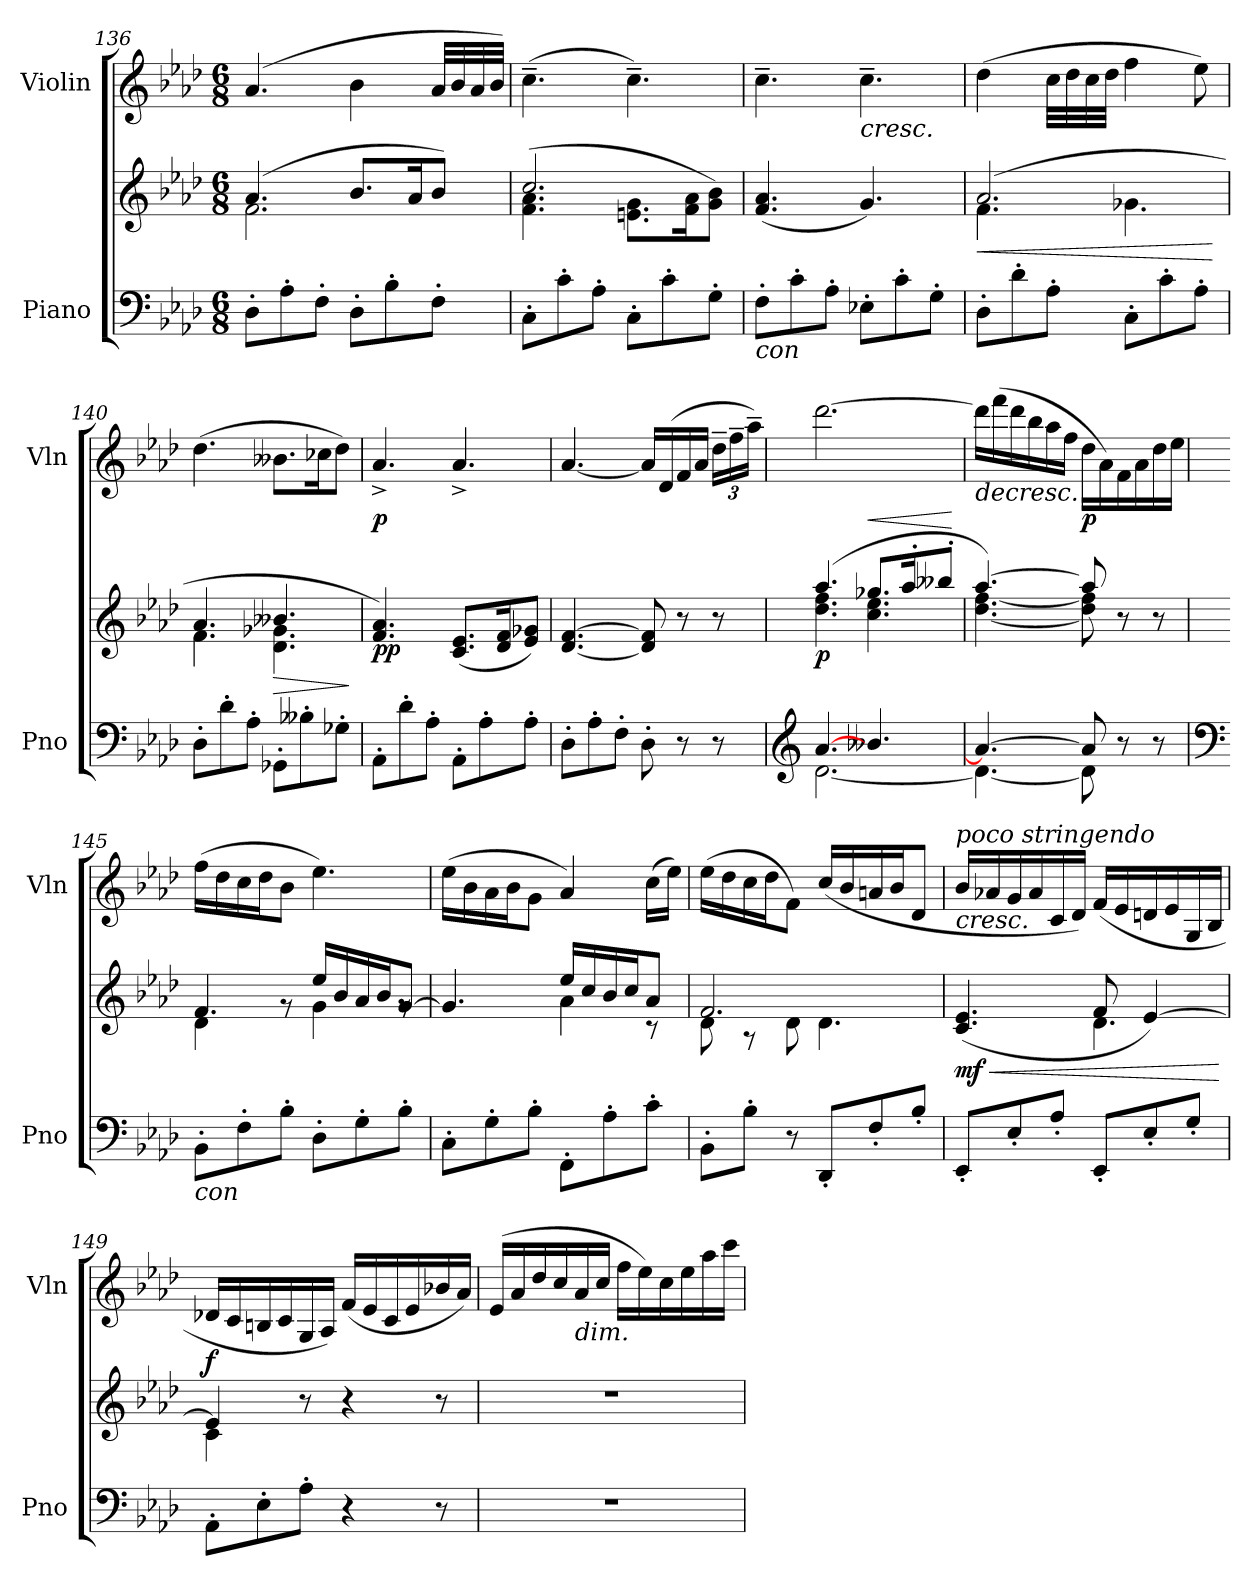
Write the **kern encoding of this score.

**kern	**kern	**dynam	**kern	**dynam
*part2	*part2	*part2	*part1	*part1
*staff3	*staff2	*staff2/3	*staff1	*staff1
*I"Piano	*	*	*I"Violin	*
*I'Pno	*	*	*I'Vln	*
*clefF4	*clefG2	*	*clefG2	*
*k[b-e-a-d-]	*k[b-e-a-d-]	*	*k[b-e-a-d-]	*
*M6/8	*M6/8	*	*M6/8	*
=136	=136	=136	=136	=136
*	*^	*	*	*
8D-'\L	(>4.a-/	2.f\	.	(>4.a-/	.
8A-'\	.	.	.	.	.
8F'\J	.	.	.	.	.
8D-'\L	8.b-/L	.	.	4b-\	.
8B-'\	.	.	.	.	.
.	16a-/K	.	.	.	.
8F'\J	8b-/J)	.	.	32a-/LLL	.
.	.	.	.	32b-/	.
.	.	.	.	32a-/	.
.	.	.	.	32b-/JJJ)	.
!!LO:LB:g=z
=137	=137	=137	=137	=137	=137
8C'\L	(<4.f\ 4.a-\	2.cc/	.	(>4.cc~\	.
8c'\	.	.	.	.	.
8A-'\J	.	.	.	.	.
8C'\L	8.en\ 8.g\L	.	.	4.cc~\)	.
8c'\	.	.	.	.	.
.	16f\ 16a-\K	.	.	.	.
8G'\J	8g\ 8b-\J)	.	.	.	.
*	*v	*v	*	*	*
=138	=138	=138	=138	=138
!LO:TX:b:i:t=con	!	!	!	!
8F'\L	(<4.f/ 4.a-/	.	4.cc~\	.
8c'\	.	.	.	.
8A-'\J	.	.	.	.
!	!	!	!	!LO:HP:b
8E-X'\L	4.g/)	.	4.cc~\	<
8c'\	.	.	.	.
8G'\J	.	.	.	.
=139	=139	=139	=139	=139
!	!	!LO:HP:b	!	!
*	*^	*	*	*
8D-'\L	(>2.a-/	4.f\	<	(>4dd-\	.
8d-'\	.	.	.	.	.
8A-'\J	.	.	.	32cc\LLL	.
.	.	.	.	32dd-\	.
.	.	.	.	32cc\	.
.	.	.	.	32dd-\JJJ	.
8C'\L	.	4.g-X\	.	4ff\	.
8c'\	.	.	.	.	.
8A-'\J	.	.	.	8ee-\)	.
*	*v	*v	*	*	*
.	.	[	.	.
=140	=140	=140	=140	=140
*	*^	*	*	*
8D-'\L	(>4.a-/	4.f\)	.	(>4.dd-\	.
8d-'\	.	.	.	.	.
8A-'\J	.	.	.	.	.
!	!	!	!LO:HP:b	!	!
8GG-X'\L	4.b--X/	4.d-\ 4.g-X\	>	8.b--X\L	.
8B--X'\	.	.	.	.	.
.	.	.	.	16cc-X\K	.
8G-X'\J	.	.	.	8dd-\J)	.
*	*v	*v	*	*	*
.	.	]	.	.
=141	=141	=141	=141	=141
!	!	!LO:DY:b	!	!LO:DY:b
8AA-'\L	4.f/ 4.a-/)	pp	4.a-^/	p
8d-'\	.	.	.	.
8A-'\J	.	.	.	.
8AA-'\L	(<8.c/ 8.e-/L	.	4.a-^/	.
8A-'\	.	.	.	.
.	16d-/ 16f/K	.	.	.
8A-'\J	8e-/ 8g-X/J)	.	.	.
=142	=142	=142	=142	=142
8D-'\L	[4.d-/ [4.f/	.	[4.a-/	.
8A-'\	.	.	.	.
8F'\J	.	.	.	.
8D-'\	8d-/] 8f/]	.	16a-/LL]	.
.	.	.	(>16d-/	.
8r	8r	.	16f/	.
.	.	.	16a-/JJ	.
*	*	*	*Xbrackettup	*
8r	8r	.	24dd-~\LL	.
.	.	.	24ff~\	.
.	.	.	24aa-~\JJ)	.
=143	=143	=143	=143	=143
*clefG2	*	*	*	*
*^	*^	*	*^	*
!	!	!	!	!LO:DY:b	!	!	!
[4.a-/	[2.d-\	(>4.aa-/	4.dd-\ 4.ff\	p	[2.ddd-\	4.ryy	.
!	!	!	!	!	!	!	!LO:HP:b
4.b--X/	.	8.gg-X/L	4.cc\ 4.ee-\	.	.	4.ryy	<
.	.	16aa-'/K	.	.	.	.	.
.	.	8bb--X'/J	.	.	.	.	.
*v	*v	*	*	*	*v	*v	*
*	*v	*v	*	*	*
.	.	.	.	[
!!LO:LB:g=z
=144	=144	=144	=144	=144
*^	*^	*	*	*
!	!	!	!	!	!	!LO:HP:b
4.a-/_	4.d-\_	[4.aa-/)	[4.dd-\ [4.ff\	.	16ddd-\LL]	>
.	.	.	.	.	(>16fff\	.
.	.	.	.	.	16ddd-\	.
.	.	.	.	.	16bb-\	.
.	.	.	.	.	16aa-\	.
.	.	.	.	.	16ff\JJ	.
!	!	!	!	!	!	!LO:DY:n=1:b
8a-/]	8d-\]	8aa-/]	8dd-\] 8ff\]	.	16dd-\LL	[ p
.	.	.	.	.	16a-\)	.
8r	4ryy	8r	4ryy	.	16f\	.
.	.	.	.	.	16a-\	.
8r	.	8r	.	.	16dd-\	.
.	.	.	.	.	16ee-\JJ	.
*v	*v	*	*	*	*	*
=145	=145	=145	=145	=145	=145
*clefF4	*	*	*	*	*
!LO:TX:b:i:t=con	!	!	!	!	!
8BB-'\L	4.f/	4d-\	.	(>16ff\LL	.
.	.	.	.	16dd-\	.
8F'\	.	.	.	16cc\	.
.	.	.	.	16dd-\J	.
8B-'\J	.	8rg	.	8b-\J	.
8D-'\L	16ee-/LL	4g\	.	4.ee-\)	.
.	16b-/	.	.	.	.
8G'\	16a-/	.	.	.	.
.	16b-/J	.	.	.	.
8B-'\J	[8g/J	8rg	.	.	.
=146	=146	=146	=146	=146	=146
8C'\L	4.g/]	4.ryy	.	(>16ee-\LL	.
.	.	.	.	16b-\	.
8G'\	.	.	.	16a-\	.
.	.	.	.	16b-\J	.
8B-'\J	.	.	.	8g\J	.
8FF'\L	16ee-/LL	4a-\	.	4a-/)	.
.	16cc/	.	.	.	.
8A-'\	16b-/	.	.	.	.
.	16cc/J	.	.	.	.
8c'\J	8a-/J	8r	.	(>16cc\LL	.
.	.	.	.	16ee-\JJ)	.
=147	=147	=147	=147	=147	=147
8BB-'\L	2.f/	8d-\	.	(>16ee-\LL	.
.	.	.	.	16dd-\	.
8B-'\J	.	8r	.	16cc\	.
.	.	.	.	16dd-\J	.
8r	.	8d-\	.	8f\J)	.
8DD-'/L	.	4.d-\	.	(<16cc/LL	.
.	.	.	.	16b-/	.
8F'/	.	.	.	16an/	.
.	.	.	.	16b-/J	.
8B-'/J	.	.	.	8d-/J	.
*	*v	*v	*	*	*
.	.	.	.	]
=148	=148	=148	=148	=148
!	!	!	!LO:TX:a:i:t=poco stringendo	!
!	!	!	!LO:TX:b:i:t=cresc.	!
!	!LO:TX:a:i:t=poco stringendo	!	!	!
!	!	!LO:HP:b	!	!
*	*^	*	*	*
!	!	!	!LO:DY:n=1:b	!	!
8EE-'/L	(>4.c/ 4.e-/	4.ryy	< mf	16b-/LL	.
.	.	.	.	16a-X/	.
8E-'/	.	.	.	16g/	.
.	.	.	.	16a-/	.
8A-'/J	.	.	.	16c/	.
.	.	.	.	16d-/JJ)	.
8EE-'/L	8f/	4.d-\	.	(<16f/LL	.
.	.	.	.	16e-/	.
8E-'/	[4e-/)	.	.	16dn/	.
.	.	.	.	16e-/	.
8G'/J	.	.	.	16G/	.
.	.	.	.	16B-/JJ	.
*	*v	*v	*	*	*
.	.	[	.	.
!!LO:PB:g=z
=149	=149	=149	=149	=149
*	*^	*	*	*
!	!	!	!	!	!LO:DY:b
8AA-'\L	4e-/]	4c\	.	16d-X/LL	f
.	.	.	.	16c/	.
8E-'\	.	.	.	16Bn/	.
.	.	.	.	16c/	.
8A-'\J	8r	2ryy	.	16G/	.
.	.	.	.	16A-/JJ)	.
4r	4r	.	.	(<16f/LL	.
.	.	.	.	16e-/	.
.	.	.	.	16c/	.
.	.	.	.	16e-/	.
8r	8r	.	.	16b-X/	.
.	.	.	.	16a-/JJ)	.
*	*v	*v	*	*	*
=150	=150	=150	=150	=150
2.r	2.r	.	(>16e-/LL	.
.	.	.	16a-/	.
.	.	.	16dd-/	.
.	.	.	16cc/	.
!	!	!	!LO:TX:b:i:t=dim.	!
.	.	.	16a-/	.
.	.	.	16cc/JJ	.
.	.	.	16ff\LL	.
.	.	.	16ee-\)	.
.	.	.	16cc\	.
.	.	.	16ee-\	.
.	.	.	16aa-\	.
.	.	.	16ccc\JJ	.
=	=	=	=	=
*-	*-	*-	*-	*-
